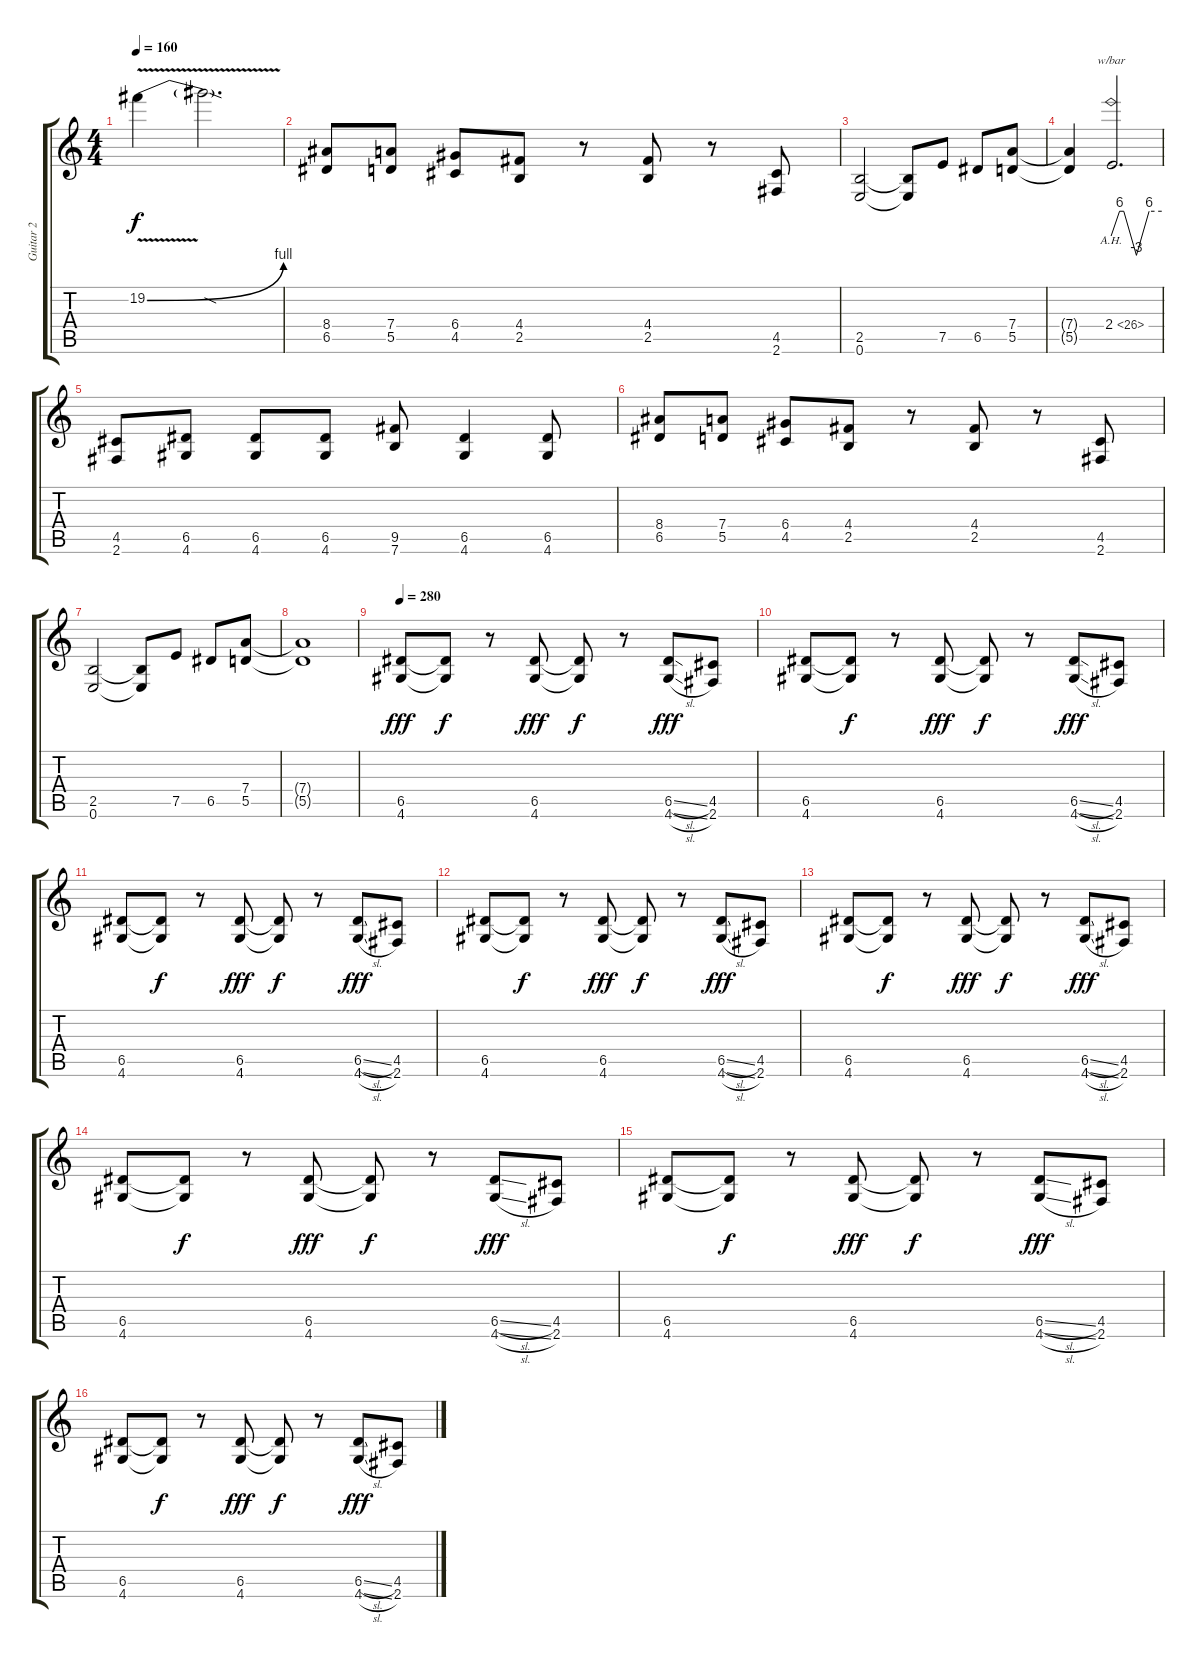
\track ("Guitar 2" "Guitar 2") {instrument distortionguitar}
\staff {score tabs}
\tuning (E4 B3 G3 D3 A2 E2) {hide}
\ts (4 4)
\tempo 160
\clef g2
\ks c
19.2{be (bend 0 0 60 4) v}.4{dy f} 19.2{sod t}.2{d} |
(8.4 6.5).8 (7.4 5.5).8 (6.4 4.5).8 (4.4 2.5).8 r.8 (4.4 2.5).8 r.8 (4.5 2.6).8 |
(2.5 0.6).2 (2.5{t} 0.6{t}).8 7.5.8 6.5.8 (7.4 5.5).8 |
(7.4{t} 5.5{t}).4 2.4{ah 24}.2{d tbe (custom default 0 0 10 24 15 24 30 -12 45 24 60 24)} |
(4.5 2.6).8 (6.5 4.6).8 (6.5 4.6).8 (6.5 4.6).8 (9.5 7.6).8 (6.5 4.6).4 (6.5 4.6).8 |
(8.4 6.5).8 (7.4 5.5).8 (6.4 4.5).8 (4.4 2.5).8 r.8 (4.4 2.5).8 r.8 (4.5 2.6).8 |
(2.5 0.6).2 (2.5{t} 0.6{t}).8 7.5.8 6.5.8 (7.4 5.5).8 |
(7.4{t} 5.5{t}).1 |
\tempo 280
(6.5 4.6).8{dy fff} (6.5{t} 4.6{t}).8{dy f} r.8 (6.5 4.6).8{dy fff} (6.5{t} 4.6{t}).8{dy f} r.8 (6.5{sl} 4.6{sl}).8{dy fff} (4.5 2.6).8 |
(6.5 4.6).8 (6.5{t} 4.6{t}).8{dy f} r.8 (6.5 4.6).8{dy fff} (6.5{t} 4.6{t}).8{dy f} r.8 (6.5{sl} 4.6{sl}).8{dy fff} (4.5 2.6).8 |
(6.5 4.6).8 (6.5{t} 4.6{t}).8{dy f} r.8 (6.5 4.6).8{dy fff} (6.5{t} 4.6{t}).8{dy f} r.8 (6.5{sl} 4.6{sl}).8{dy fff} (4.5 2.6).8 |
(6.5 4.6).8 (6.5{t} 4.6{t}).8{dy f} r.8 (6.5 4.6).8{dy fff} (6.5{t} 4.6{t}).8{dy f} r.8 (6.5{sl} 4.6{sl}).8{dy fff} (4.5 2.6).8 |
(6.5 4.6).8 (6.5{t} 4.6{t}).8{dy f} r.8 (6.5 4.6).8{dy fff} (6.5{t} 4.6{t}).8{dy f} r.8 (6.5{sl} 4.6{sl}).8{dy fff} (4.5 2.6).8 |
(6.5 4.6).8 (6.5{t} 4.6{t}).8{dy f} r.8 (6.5 4.6).8{dy fff} (6.5{t} 4.6{t}).8{dy f} r.8 (6.5{sl} 4.6{sl}).8{dy fff} (4.5 2.6).8 |
(6.5 4.6).8 (6.5{t} 4.6{t}).8{dy f} r.8 (6.5 4.6).8{dy fff} (6.5{t} 4.6{t}).8{dy f} r.8 (6.5{sl} 4.6{sl}).8{dy fff} (4.5 2.6).8 |
(6.5 4.6).8 (6.5{t} 4.6{t}).8{dy f} r.8 (6.5 4.6).8{dy fff} (6.5{t} 4.6{t}).8{dy f} r.8 (6.5{sl} 4.6{sl}).8{dy fff} (4.5 2.6).8
